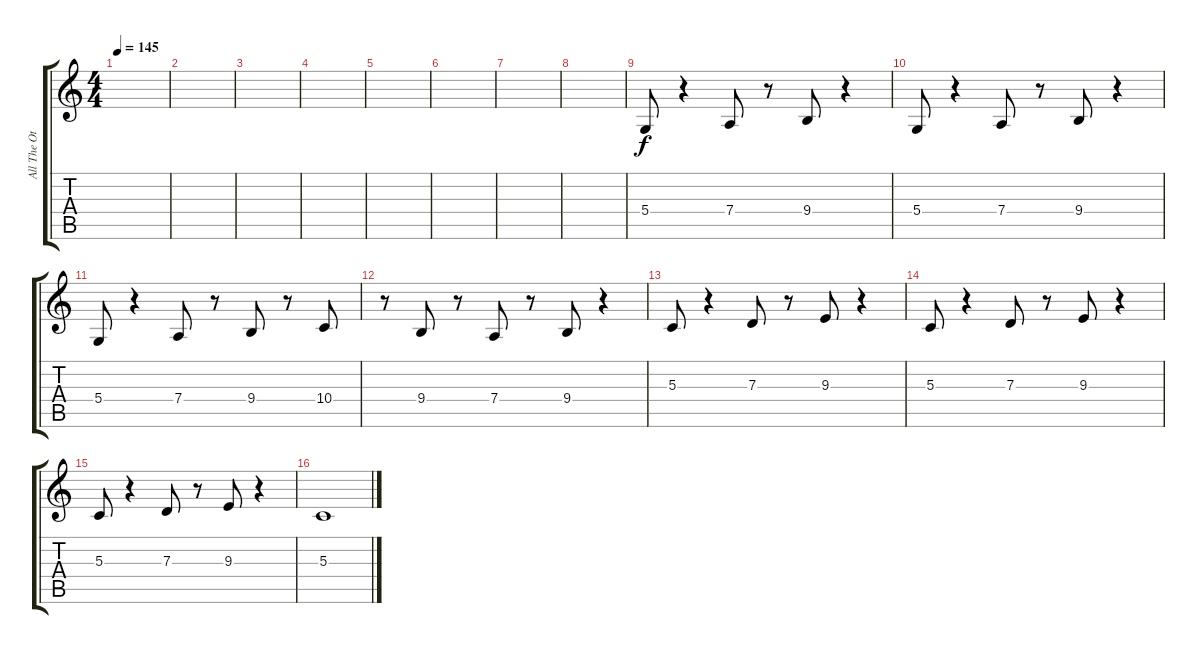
\track ("All The Other Instruments" "All The Ot") {instrument flute}
\staff {score tabs}
\tuning (E4 B3 G3 D3 A2 E2) {hide}
\ts (4 4)
\tempo 145
\clef g2
\ks c
|
|
|
|
|
|
|
|
5.4.8 r.4 7.4.8 r.8 9.4.8 r.4 |
5.4.8 r.4 7.4.8 r.8 9.4.8 r.4 |
5.4.8 r.4 7.4.8 r.8 9.4.8 r.8 10.4.8 |
r.8 9.4.8 r.8 7.4.8 r.8 9.4.8 r.4 |
5.3.8 r.4 7.3.8 r.8 9.3.8 r.4 |
5.3.8 r.4 7.3.8 r.8 9.3.8 r.4 |
5.3.8 r.4 7.3.8 r.8 9.3.8 r.4 |
5.3.1
